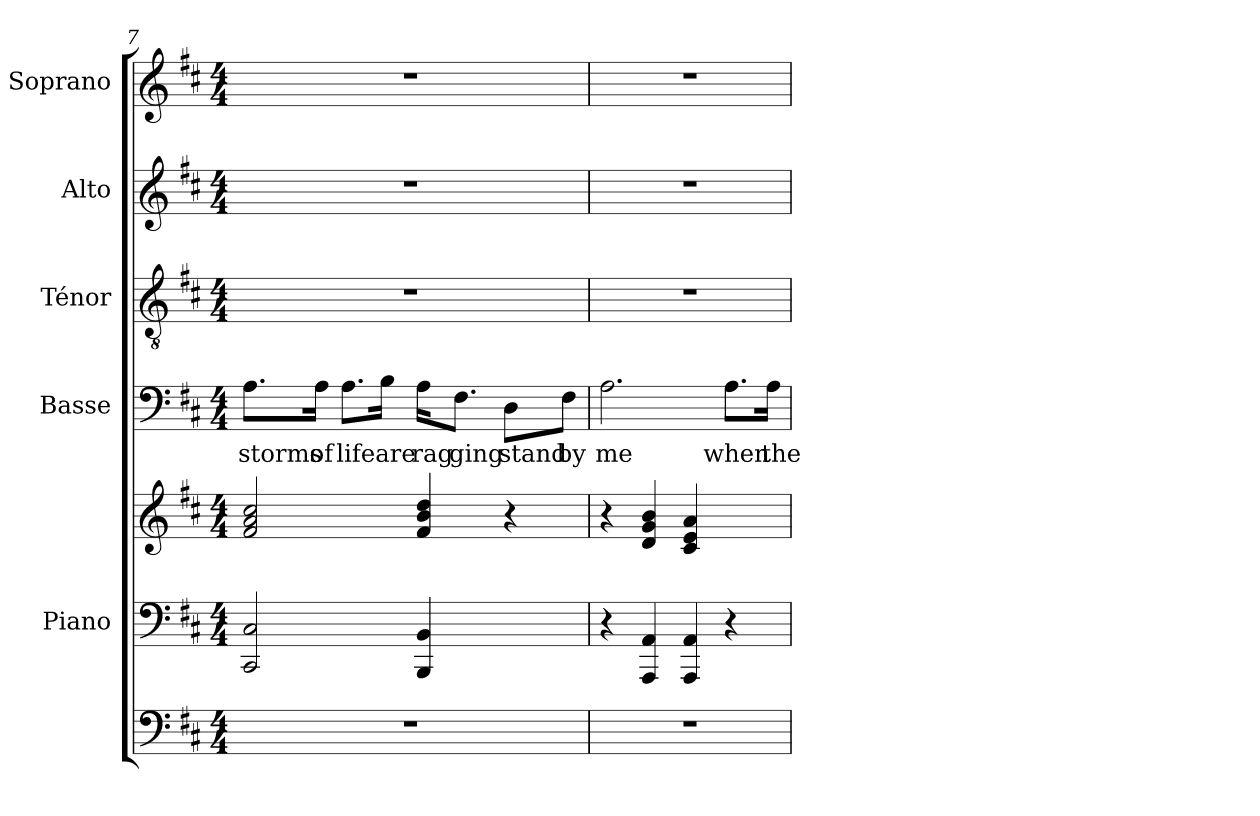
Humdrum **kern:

**kern	**kern	**kern	**kern	**text	**kern	**kern	**kern
*part6	*part5	*part5	*part4	*part4	*part3	*part2	*part1
*staff7	*staff6	*staff5	*staff4	*staff4	*staff3	*staff2	*staff1
*	*I"Piano	*	*I"Basse	*	*I"Ténor	*I"Alto	*I"Soprano
*	*I'Pno	*	*I'Ba.	*	*I'T	*I'A	*I'S
*clefF4	*clefF4	*clefG2	*clefF4	*	*clefGv2	*clefG2	*clefG2
*k[f#c#]	*k[f#c#]	*k[f#c#]	*k[f#c#]	*	*k[f#c#]	*k[f#c#]	*k[f#c#]
*D:	*D:	*D:	*D:	*	*D:	*D:	*D:
*M4/4	*M4/4	*M4/4	*M4/4	*	*M4/4	*M4/4	*M4/4
=7	=7	=7	=7	=7	=7	=7	=7
!	!	!	!	!LO:LY:b	!	!	!
1r	2CC#/ 2C#/	2f#/ 2a/ 2cc#/	8.A\L	storms	1r	1r	1r
!	!	!	!	!LO:LY:b	!	!	!
.	.	.	16A\Jk	of	.	.	.
!	!	!	!	!LO:LY:b	!	!	!
.	.	.	8.A\L	life	.	.	.
!	!	!	!	!LO:LY:b	!	!	!
.	.	.	16B\Jk	are	.	.	.
!	!	!	!	!LO:LY:b	!	!	!
.	4BBB/ 4BB/	4f#/ 4b/ 4dd/	16A\KL	rag	.	.	.
!	!	!	!	!LO:LY:b	!	!	!
.	.	.	8.F#\J	ging	.	.	.
!	!	!	!	!LO:LY:b	!	!	!
.	4ryy	4r	8D\L	stand	.	.	.
!	!	!	!	!LO:LY:b	!	!	!
.	.	.	8F#\J	by	.	.	.
=8	=8	=8	=8	=8	=8	=8	=8
!	!	!	!	!LO:LY:b	!	!	!
1r	4r	4r	2.A\	me	1r	1r	1r
.	4AAA/ 4AA/	4d/ 4g/ 4b/	.	.	.	.	.
.	4AAA/ 4AA/	4c#/ 4e/ 4a/	.	.	.	.	.
!	!	!	!	!LO:LY:b	!	!	!
.	4r	4ryy	8.A\L	when	.	.	.
!	!	!	!	!LO:LY:b	!	!	!
.	.	.	16A\Jk	the	.	.	.
=	=	=	=	=	=	=	=
*-	*-	*-	*-	*-	*-	*-	*-
